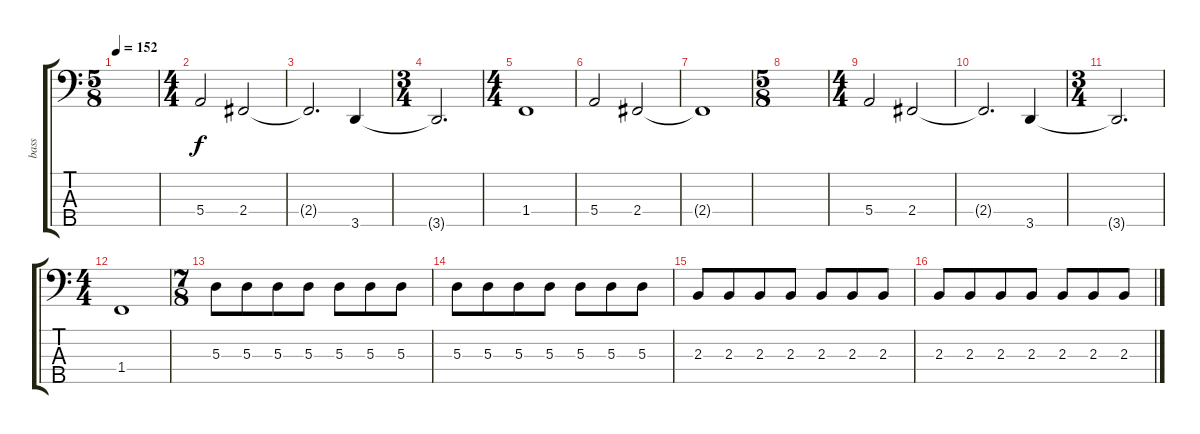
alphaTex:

\track ("bass" "bass") {instrument electricbassfinger}
\staff {score tabs}
\tuning (G2 D2 A1 E1 B0) {hide}
\ts (5 8)
\tempo 152
\clef f4
\ks c
|
\ts (4 4)
5.4.2 2.4.2 |
2.4{t}.2{d} 3.5.4 |
\ts (3 4)
3.5{t}.2{d} |
\ts (4 4)
1.4.1 |
5.4.2 2.4.2 |
2.4{t}.1 |
\ts (5 8)
|
\ts (4 4)
5.4.2 2.4.2 |
2.4{t}.2{d} 3.5.4 |
\ts (3 4)
3.5{t}.2{d} |
\ts (4 4)
1.4.1 |
\ts (7 8)
5.3.8 5.3.8 5.3.8 5.3.8 5.3.8 5.3.8 5.3.8 |
5.3.8 5.3.8 5.3.8 5.3.8 5.3.8 5.3.8 5.3.8 |
2.3.8 2.3.8 2.3.8 2.3.8 2.3.8 2.3.8 2.3.8 |
2.3.8 2.3.8 2.3.8 2.3.8 2.3.8 2.3.8 2.3.8
